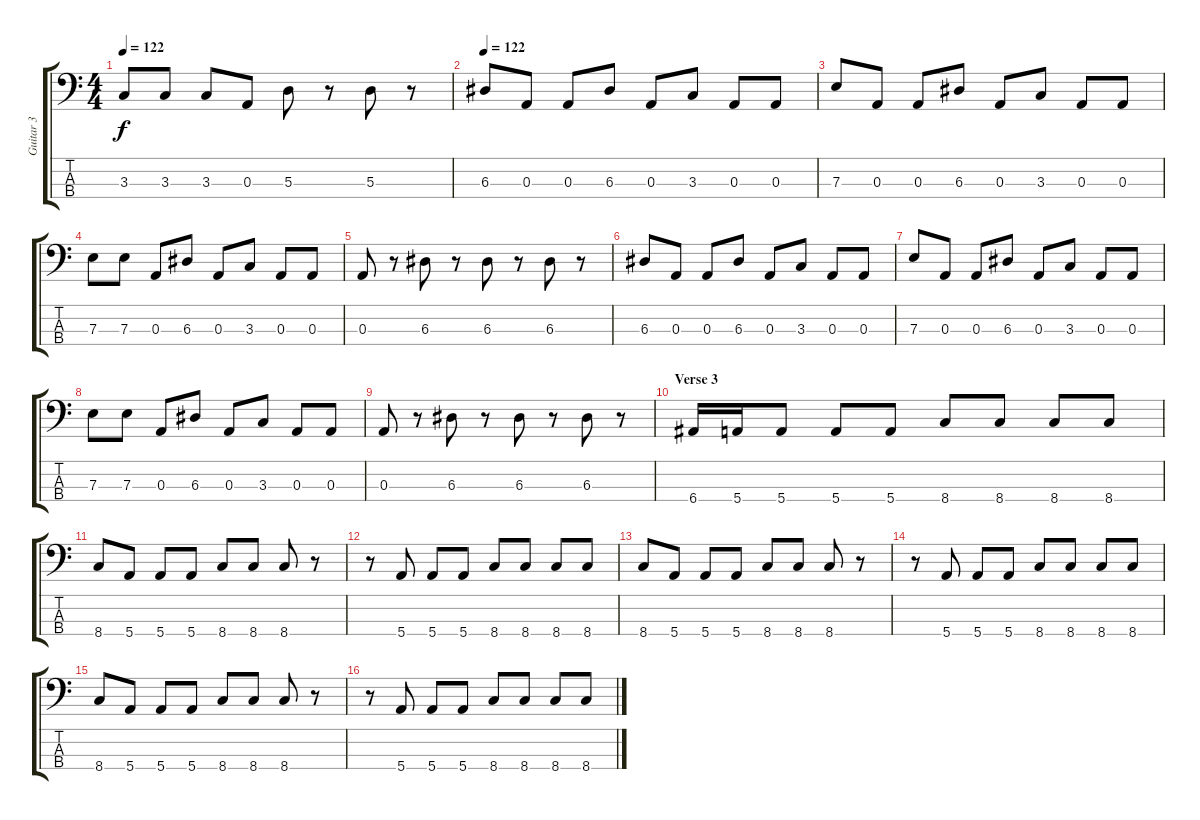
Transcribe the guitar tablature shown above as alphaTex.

\track ("Guitar 3" "Guitar 3") {instrument electricbasspick}
\staff {score tabs}
\tuning (G2 D2 A1 E1) {hide}
\ts (4 4)
\tempo 122
\clef f4
\ks c
3.3.8{dy f} 3.3.8 3.3.8 0.3.8 5.3.8 r.8 5.3.8 r.8 |
\tempo 122
6.3.8 0.3.8 0.3.8 6.3.8 0.3.8 3.3.8 0.3.8 0.3.8 |
7.3.8 0.3.8 0.3.8 6.3.8 0.3.8 3.3.8 0.3.8 0.3.8 |
7.3.8 7.3.8 0.3.8 6.3.8 0.3.8 3.3.8 0.3.8 0.3.8 |
0.3.8 r.8 6.3.8 r.8 6.3.8 r.8 6.3.8 r.8 |
6.3.8 0.3.8 0.3.8 6.3.8 0.3.8 3.3.8 0.3.8 0.3.8 |
7.3.8 0.3.8 0.3.8 6.3.8 0.3.8 3.3.8 0.3.8 0.3.8 |
7.3.8 7.3.8 0.3.8 6.3.8 0.3.8 3.3.8 0.3.8 0.3.8 |
0.3.8 r.8 6.3.8 r.8 6.3.8 r.8 6.3.8 r.8 |
\section ("" "Verse 3")
6.4.16 5.4.16 5.4.8 5.4.8 5.4.8 8.4.8 8.4.8 8.4.8 8.4.8 |
8.4.8 5.4.8 5.4.8 5.4.8 8.4.8 8.4.8 8.4.8 r.8 |
r.8 5.4.8 5.4.8 5.4.8 8.4.8 8.4.8 8.4.8 8.4.8 |
8.4.8 5.4.8 5.4.8 5.4.8 8.4.8 8.4.8 8.4.8 r.8 |
r.8 5.4.8 5.4.8 5.4.8 8.4.8 8.4.8 8.4.8 8.4.8 |
8.4.8 5.4.8 5.4.8 5.4.8 8.4.8 8.4.8 8.4.8 r.8 |
r.8 5.4.8 5.4.8 5.4.8 8.4.8 8.4.8 8.4.8 8.4.8
